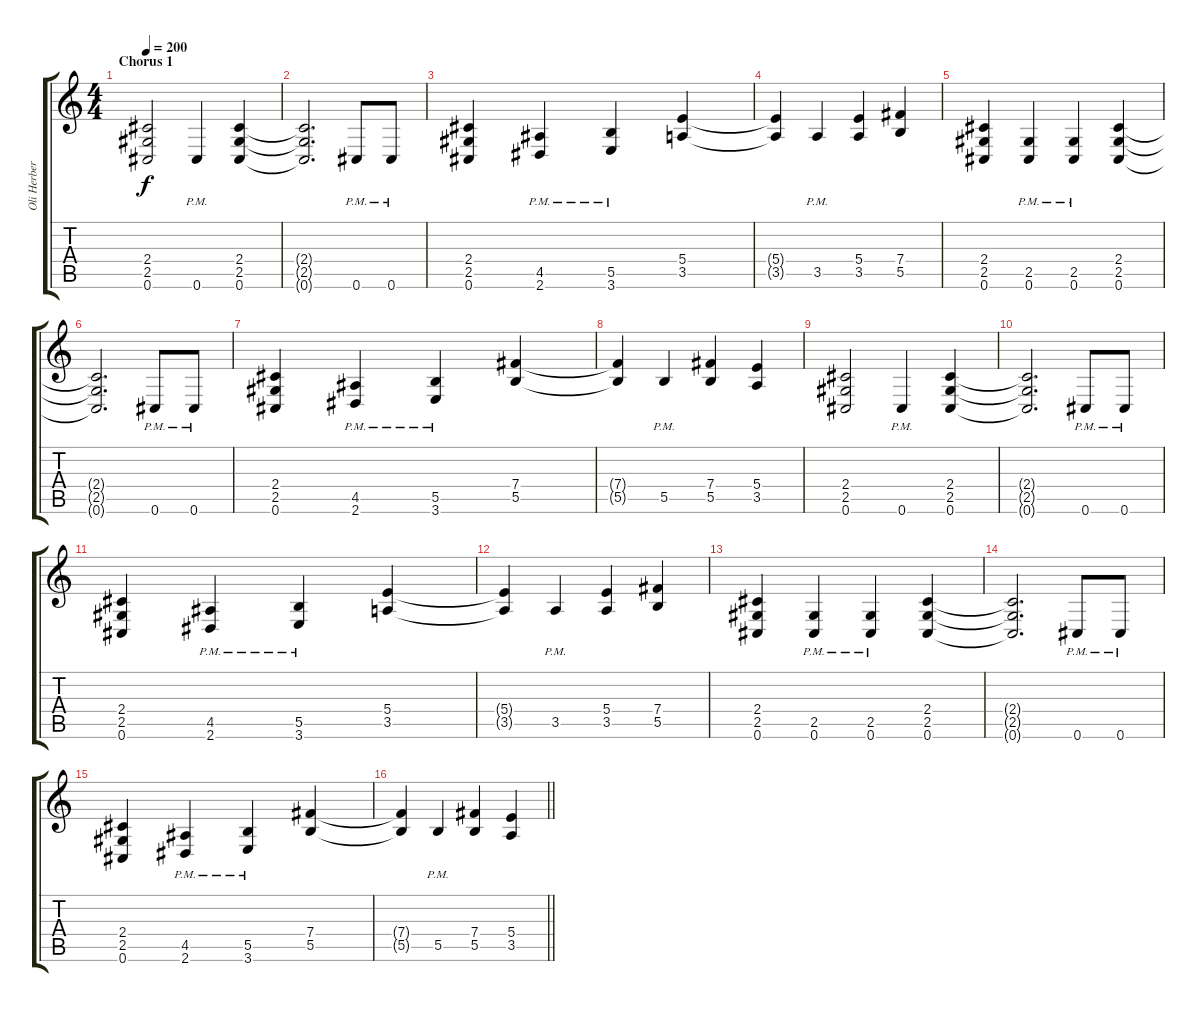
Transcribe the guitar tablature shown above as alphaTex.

\track ("Oli Herbert" "Oli Herber") {instrument distortionguitar}
\staff {score tabs}
\tuning (Db4 Ab3 E3 B2 Gb2 Db2) {hide}
\ts (4 4)
\section ("" "Chorus 1")
\tempo 200
\clef g2
\ks c
(2.4 2.5 0.6).2{dy f} 0.6{pm}.4 (2.4 2.5 0.6).4 |
(2.4{t} 2.5{t} 0.6{t}).2{d} 0.6{pm}.8 0.6{pm}.8 |
(2.4 2.5 0.6).4 (4.5{pm} 2.6{pm}).4 (5.5{pm} 3.6{pm}).4 (5.4 3.5).4 |
(5.4{t} 3.5{t}).4 3.5{pm}.4 (5.4 3.5).4 (7.4 5.5).4 |
(2.4 2.5 0.6).4 (2.5{pm} 0.6{pm}).4 (2.5{pm} 0.6{pm}).4 (2.4 2.5 0.6).4 |
(2.4{t} 2.5{t} 0.6{t}).2{d} 0.6{pm}.8 0.6{pm}.8 |
(2.4 2.5 0.6).4 (4.5{pm} 2.6{pm}).4 (5.5{pm} 3.6{pm}).4 (7.4 5.5).4 |
(7.4{t} 5.5{t}).4 5.5{pm}.4 (7.4 5.5).4 (5.4 3.5).4 |
(2.4 2.5 0.6).2 0.6{pm}.4 (2.4 2.5 0.6).4 |
(2.4{t} 2.5{t} 0.6{t}).2{d} 0.6{pm}.8 0.6{pm}.8 |
(2.4 2.5 0.6).4 (4.5{pm} 2.6{pm}).4 (5.5{pm} 3.6{pm}).4 (5.4 3.5).4 |
(5.4{t} 3.5{t}).4 3.5{pm}.4 (5.4 3.5).4 (7.4 5.5).4 |
(2.4 2.5 0.6).4 (2.5{pm} 0.6{pm}).4 (2.5{pm} 0.6{pm}).4 (2.4 2.5 0.6).4 |
(2.4{t} 2.5{t} 0.6{t}).2{d} 0.6{pm}.8 0.6{pm}.8 |
(2.4 2.5 0.6).4 (4.5{pm} 2.6{pm}).4 (5.5{pm} 3.6{pm}).4 (7.4 5.5).4 |
\barLineRight lightlight
(7.4{t} 5.5{t}).4 5.5{pm}.4 (7.4 5.5).4 (5.4 3.5).4
